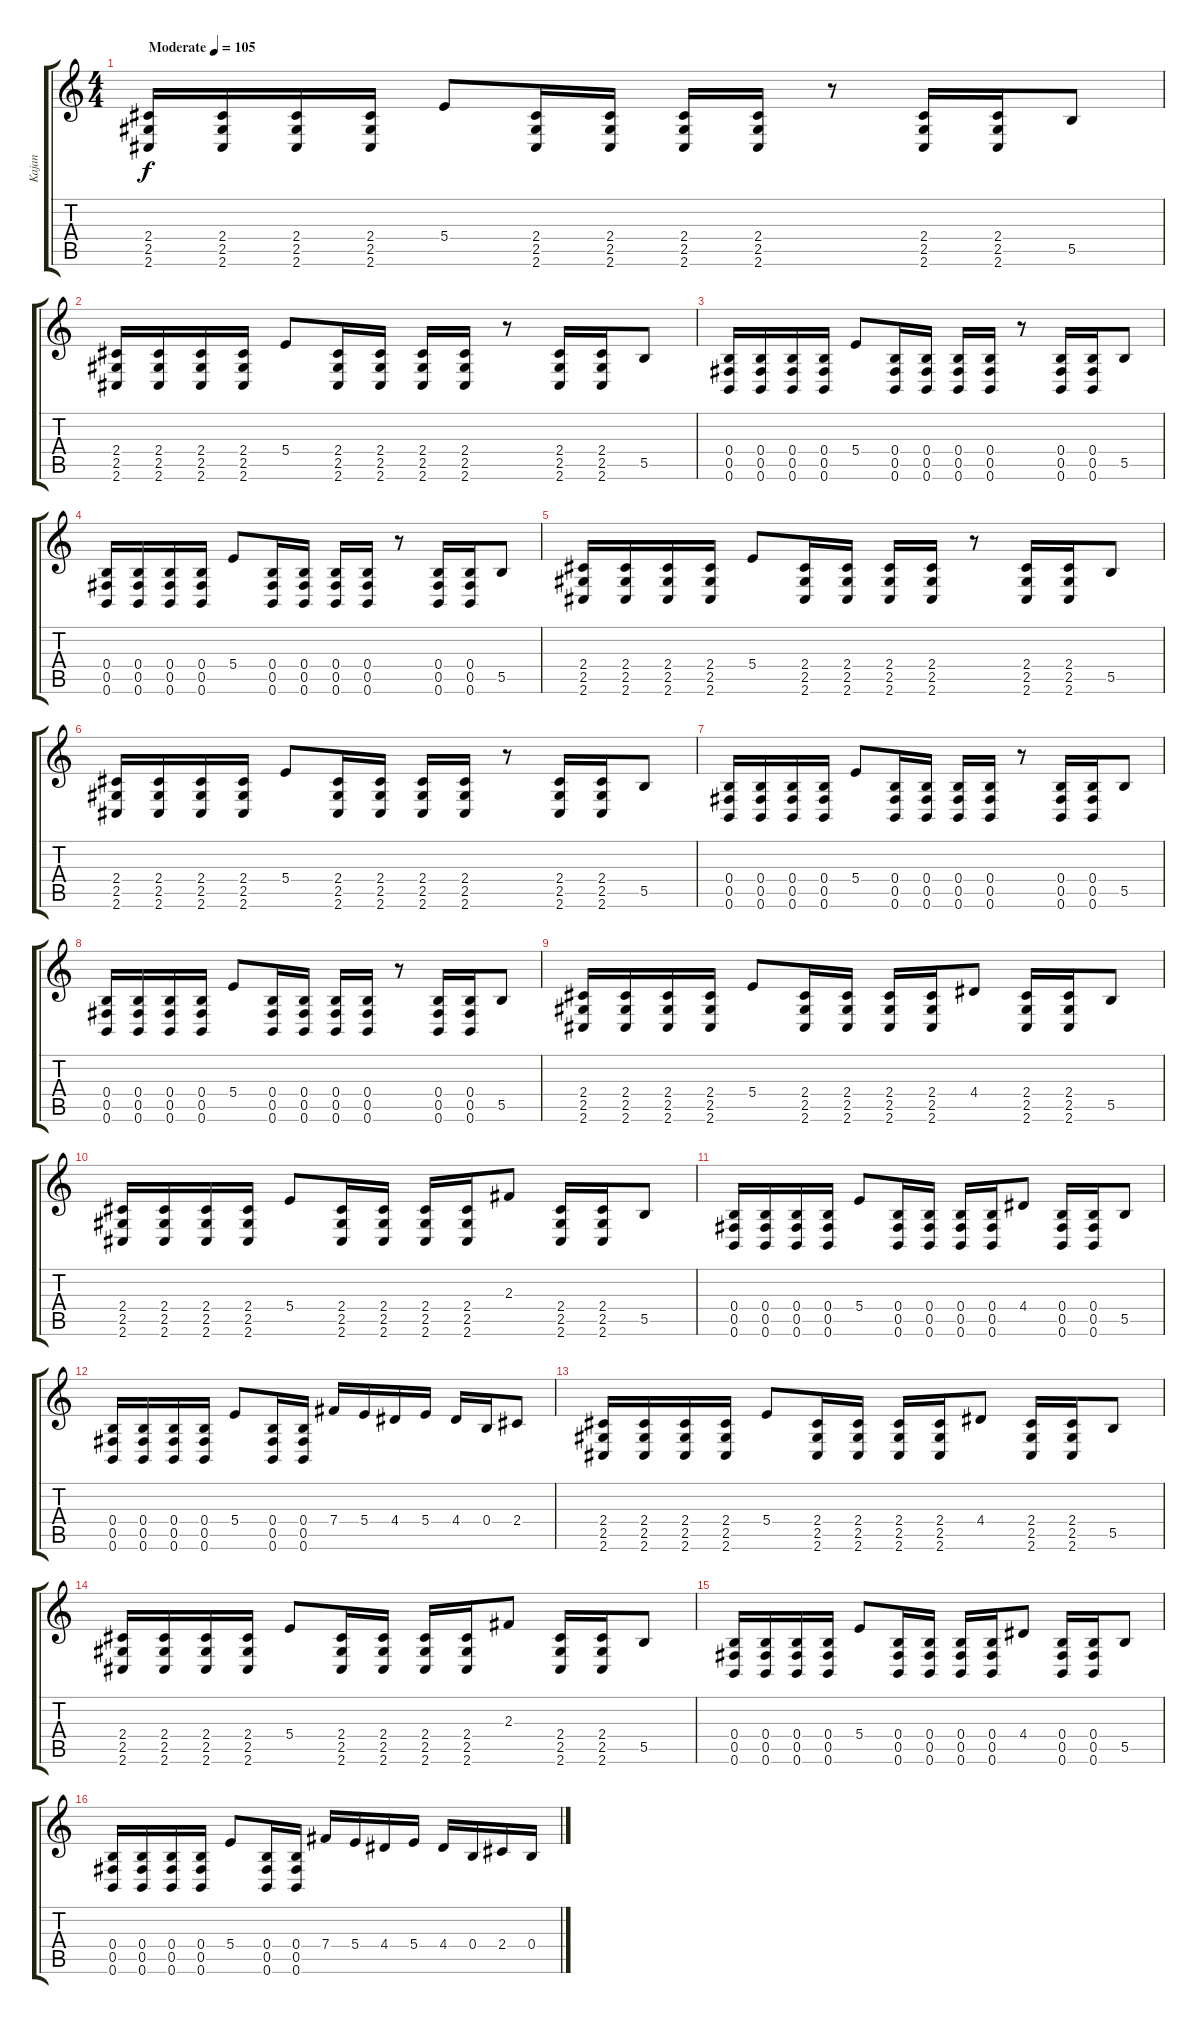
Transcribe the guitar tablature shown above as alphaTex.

\track ("Kajan" "Kajan") {instrument distortionguitar}
\staff {score tabs}
\tuning (Db4 Ab3 E3 B2 Gb2 B1) {hide}
\ts (4 4)
\tempo (105 "Moderate")
\clef g2
\ks c
(2.4 2.5 2.6).16{dy f instrument distortionguitar} (2.4 2.5 2.6).16 (2.4 2.5 2.6).16 (2.4 2.5 2.6).16 5.4.8 (2.4 2.5 2.6).16 (2.4 2.5 2.6).16 (2.4 2.5 2.6).16 (2.4 2.5 2.6).16 r.8 (2.4 2.5 2.6).16 (2.4 2.5 2.6).16 5.5.8 |
(2.4 2.5 2.6).16 (2.4 2.5 2.6).16 (2.4 2.5 2.6).16 (2.4 2.5 2.6).16 5.4.8 (2.4 2.5 2.6).16 (2.4 2.5 2.6).16 (2.4 2.5 2.6).16 (2.4 2.5 2.6).16 r.8 (2.4 2.5 2.6).16 (2.4 2.5 2.6).16 5.5.8 |
(0.4 0.5 0.6).16 (0.4 0.5 0.6).16 (0.4 0.5 0.6).16 (0.4 0.5 0.6).16 5.4.8 (0.4 0.5 0.6).16 (0.4 0.5 0.6).16 (0.4 0.5 0.6).16 (0.4 0.5 0.6).16 r.8 (0.4 0.5 0.6).16 (0.4 0.5 0.6).16 5.5.8 |
(0.4 0.5 0.6).16 (0.4 0.5 0.6).16 (0.4 0.5 0.6).16 (0.4 0.5 0.6).16 5.4.8 (0.4 0.5 0.6).16 (0.4 0.5 0.6).16 (0.4 0.5 0.6).16 (0.4 0.5 0.6).16 r.8 (0.4 0.5 0.6).16 (0.4 0.5 0.6).16 5.5.8 |
(2.4 2.5 2.6).16 (2.4 2.5 2.6).16 (2.4 2.5 2.6).16 (2.4 2.5 2.6).16 5.4.8 (2.4 2.5 2.6).16 (2.4 2.5 2.6).16 (2.4 2.5 2.6).16 (2.4 2.5 2.6).16 r.8 (2.4 2.5 2.6).16 (2.4 2.5 2.6).16 5.5.8 |
(2.4 2.5 2.6).16 (2.4 2.5 2.6).16 (2.4 2.5 2.6).16 (2.4 2.5 2.6).16 5.4.8 (2.4 2.5 2.6).16 (2.4 2.5 2.6).16 (2.4 2.5 2.6).16 (2.4 2.5 2.6).16 r.8 (2.4 2.5 2.6).16 (2.4 2.5 2.6).16 5.5.8 |
(0.4 0.5 0.6).16 (0.4 0.5 0.6).16 (0.4 0.5 0.6).16 (0.4 0.5 0.6).16 5.4.8 (0.4 0.5 0.6).16 (0.4 0.5 0.6).16 (0.4 0.5 0.6).16 (0.4 0.5 0.6).16 r.8 (0.4 0.5 0.6).16 (0.4 0.5 0.6).16 5.5.8 |
(0.4 0.5 0.6).16 (0.4 0.5 0.6).16 (0.4 0.5 0.6).16 (0.4 0.5 0.6).16 5.4.8 (0.4 0.5 0.6).16 (0.4 0.5 0.6).16 (0.4 0.5 0.6).16 (0.4 0.5 0.6).16 r.8 (0.4 0.5 0.6).16 (0.4 0.5 0.6).16 5.5.8 |
(2.4 2.5 2.6).16 (2.4 2.5 2.6).16 (2.4 2.5 2.6).16 (2.4 2.5 2.6).16 5.4.8 (2.4 2.5 2.6).16 (2.4 2.5 2.6).16 (2.4 2.5 2.6).16 (2.4 2.5 2.6).16 4.4.8 (2.4 2.5 2.6).16 (2.4 2.5 2.6).16 5.5.8 |
(2.4 2.5 2.6).16 (2.4 2.5 2.6).16 (2.4 2.5 2.6).16 (2.4 2.5 2.6).16 5.4.8 (2.4 2.5 2.6).16 (2.4 2.5 2.6).16 (2.4 2.5 2.6).16 (2.4 2.5 2.6).16 2.3.8 (2.4 2.5 2.6).16 (2.4 2.5 2.6).16 5.5.8 |
(0.4 0.5 0.6).16 (0.4 0.5 0.6).16 (0.4 0.5 0.6).16 (0.4 0.5 0.6).16 5.4.8 (0.4 0.5 0.6).16 (0.4 0.5 0.6).16 (0.4 0.5 0.6).16 (0.4 0.5 0.6).16 4.4.8 (0.4 0.5 0.6).16 (0.4 0.5 0.6).16 5.5.8 |
(0.4 0.5 0.6).16 (0.4 0.5 0.6).16 (0.4 0.5 0.6).16 (0.4 0.5 0.6).16 5.4.8 (0.4 0.5 0.6).16 (0.4 0.5 0.6).16 7.4.16 5.4.16 4.4.16 5.4.16 4.4.16 0.4.16 2.4.8 |
(2.4 2.5 2.6).16 (2.4 2.5 2.6).16 (2.4 2.5 2.6).16 (2.4 2.5 2.6).16 5.4.8 (2.4 2.5 2.6).16 (2.4 2.5 2.6).16 (2.4 2.5 2.6).16 (2.4 2.5 2.6).16 4.4.8 (2.4 2.5 2.6).16 (2.4 2.5 2.6).16 5.5.8 |
(2.4 2.5 2.6).16 (2.4 2.5 2.6).16 (2.4 2.5 2.6).16 (2.4 2.5 2.6).16 5.4.8 (2.4 2.5 2.6).16 (2.4 2.5 2.6).16 (2.4 2.5 2.6).16 (2.4 2.5 2.6).16 2.3.8 (2.4 2.5 2.6).16 (2.4 2.5 2.6).16 5.5.8 |
(0.4 0.5 0.6).16 (0.4 0.5 0.6).16 (0.4 0.5 0.6).16 (0.4 0.5 0.6).16 5.4.8 (0.4 0.5 0.6).16 (0.4 0.5 0.6).16 (0.4 0.5 0.6).16 (0.4 0.5 0.6).16 4.4.8 (0.4 0.5 0.6).16 (0.4 0.5 0.6).16 5.5.8 |
(0.4 0.5 0.6).16 (0.4 0.5 0.6).16 (0.4 0.5 0.6).16 (0.4 0.5 0.6).16 5.4.8 (0.4 0.5 0.6).16 (0.4 0.5 0.6).16 7.4.16 5.4.16 4.4.16 5.4.16 4.4.16 0.4.16 2.4.16 0.4.16
